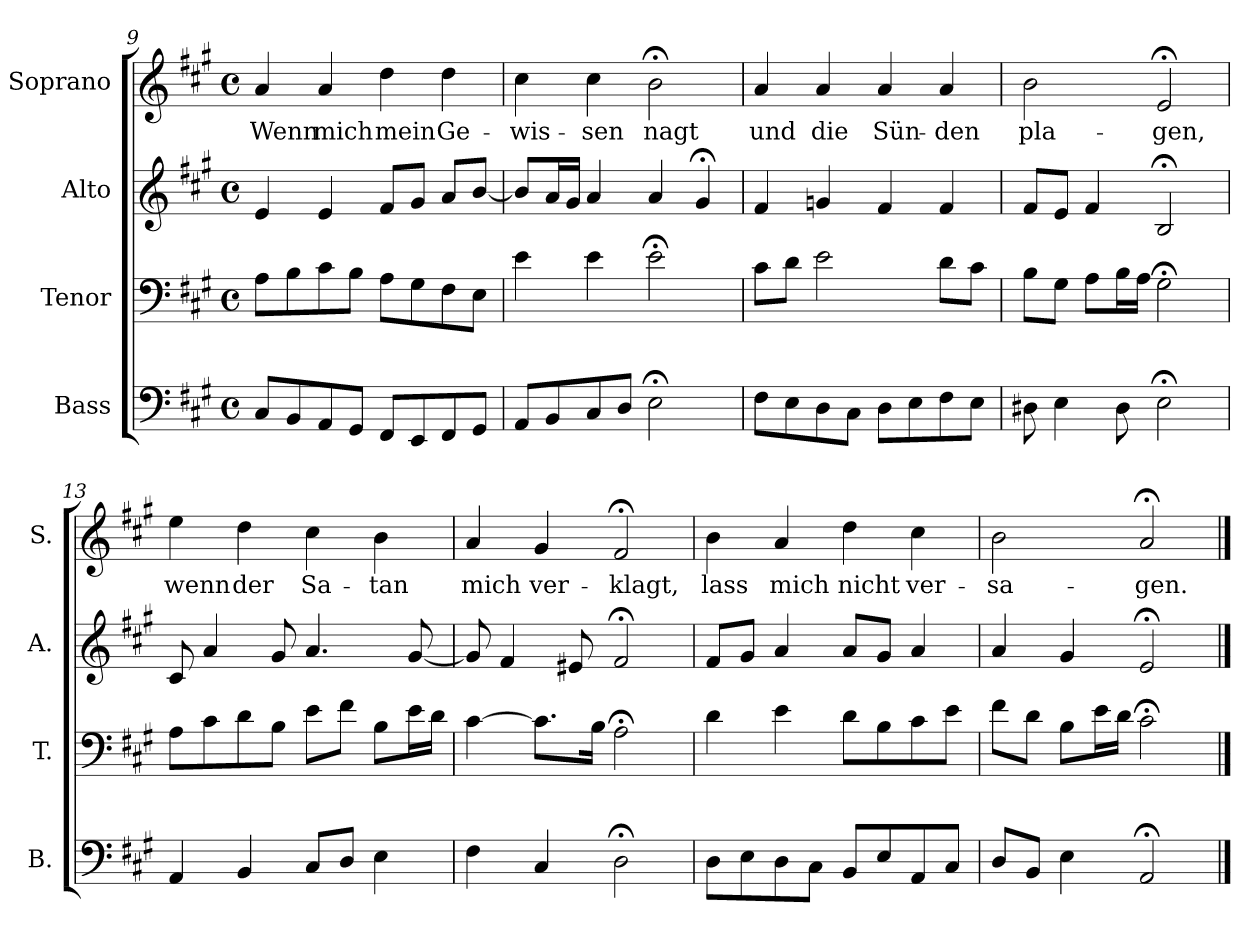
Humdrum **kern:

**kern	**kern	**kern	**kern	**text
*part4	*part3	*part2	*part1	*part1
*staff4	*staff3	*staff2	*staff1	*staff1
*I"Bass	*I"Tenor	*I"Alto	*I"Soprano	*
*I'B.	*I'T.	*I'A.	*I'S.	*
!!LO:PB:g=z
*clefF4	*clefF4	*clefG2	*clefG2	*
*k[f#c#g#]	*k[f#c#g#]	*k[f#c#g#]	*k[f#c#g#]	*
*A:	*A:	*A:	*A:	*
*M4/4	*M4/4	*M4/4	*M4/4	*
*met(c)	*met(c)	*met(c)	*met(c)	*
=9	=9	=9	=9	=9
!	!	!	!	!LO:LY:b
8C#/L	8A\L	4e/	4a/	Wenn
8BB/	8B\	.	.	.
!	!	!	!	!LO:LY:b
8AA/	8c#\	4e/	4a/	mich
8GG#/J	8B\J	.	.	.
!	!	!	!	!LO:LY:b
8FF#/L	8A\L	8f#/L	4dd\	mein
8EE/	8G#\	8g#/J	.	.
!	!	!	!	!LO:LY:b
8FF#/	8F#\	8a/L	4dd\	Ge-
8GG#/J	8E\J	[8b/J	.	.
=10	=10	=10	=10	=10
!	!	!	!	!LO:LY:b
8AA/L	4e\	8b/L]	4cc#\	-wis-
8BB/	.	16a/L	.	.
.	.	16g#/JJ	.	.
!	!	!	!	!LO:LY:b
8C#/	4e\	4a/	4cc#\	-sen
8D/J	.	.	.	.
!	!	!	!	!LO:LY:b
2E;<\	2e;<\	4a/	2b;<\	nagt
.	.	4g#;</	.	.
=11	=11	=11	=11	=11
!	!	!	!	!LO:LY:b
8F#\L	8c#\L	4f#/	4a/	und
8E\	8d\J	.	.	.
!	!	!	!	!LO:LY:b
8D\	2e\	4gn/	4a/	die
8C#\J	.	.	.	.
!	!	!	!	!LO:LY:b
8D\L	.	4f#/	4a/	Sün-
8E\	.	.	.	.
!	!	!	!	!LO:LY:b
8F#\	8d\L	4f#/	4a/	-den
8E\J	8c#\J	.	.	.
=12	=12	=12	=12	=12
!	!	!	!	!LO:LY:b
8D#X\	8B\L	8f#/L	2b\	pla-
4E\	8G#\J	8e/J	.	.
.	8A\L	4f#/	.	.
8D#\	16B\L	.	.	.
.	16A\JJ	.	.	.
!	!	!	!	!LO:LY:b
2E;<\	2G#;<\	2B;</	2e;</	-gen,
!!LO:LB:g=z
=13	=13	=13	=13	=13
!	!	!	!	!LO:LY:b
4AA/	8A\L	8c#/	4ee\	wenn
.	8c#\	4a/	.	.
!	!	!	!	!LO:LY:b
4BB/	8d\	.	4dd\	der
.	8B\J	8g#/	.	.
!	!	!	!	!LO:LY:b
8C#/L	8e\L	4.a/	4cc#\	Sa-
8D/J	8f#\J	.	.	.
!	!	!	!	!LO:LY:b
4E\	8B\L	.	4b\	-tan
.	16e\L	[8g#/	.	.
.	16d\JJ	.	.	.
=14	=14	=14	=14	=14
!	!	!	!	!LO:LY:b
4F#\	[4c#\	8g#/]	4a/	mich
.	.	4f#/	.	.
!	!	!	!	!LO:LY:b
4C#/	8.c#\L]	.	4g#/	ver-
.	.	8e#X/	.	.
.	16B\Jk	.	.	.
!	!	!	!	!LO:LY:b
2D;<\	2A;<\	2f#;</	2f#;</	-klagt,
=15	=15	=15	=15	=15
!	!	!	!	!LO:LY:b
8D\L	4d\	8f#/L	4b\	lass
8E\	.	8g#/J	.	.
!	!	!	!	!LO:LY:b
8D\	4e\	4a/	4a/	mich
8C#\J	.	.	.	.
!	!	!	!	!LO:LY:b
8BB/L	8d\L	8a/L	4dd\	nicht
8E/	8B\	8g#/J	.	.
!	!	!	!	!LO:LY:b
8AA/	8c#\	4a/	4cc#\	ver-
8C#/J	8e\J	.	.	.
=16	=16	=16	=16	=16
!	!	!	!	!LO:LY:b
8D/L	8f#\L	4a/	2b\	-sa-
8BB/J	8d\J	.	.	.
4E\	8B\L	4g#/	.	.
.	16e\L	.	.	.
.	16d\JJ	.	.	.
!	!	!	!	!LO:LY:b
2AA;</	2c#;<\	2e;</	2a;</	-gen.
==	==	==	==	==
*-	*-	*-	*-	*-
